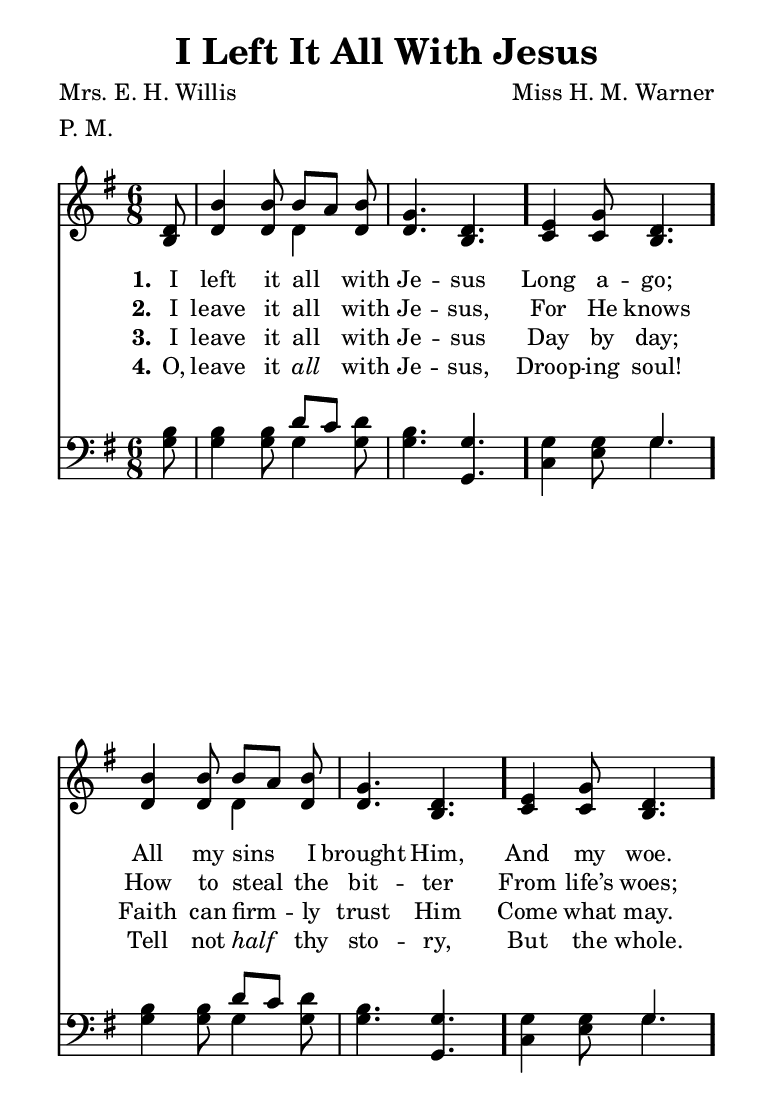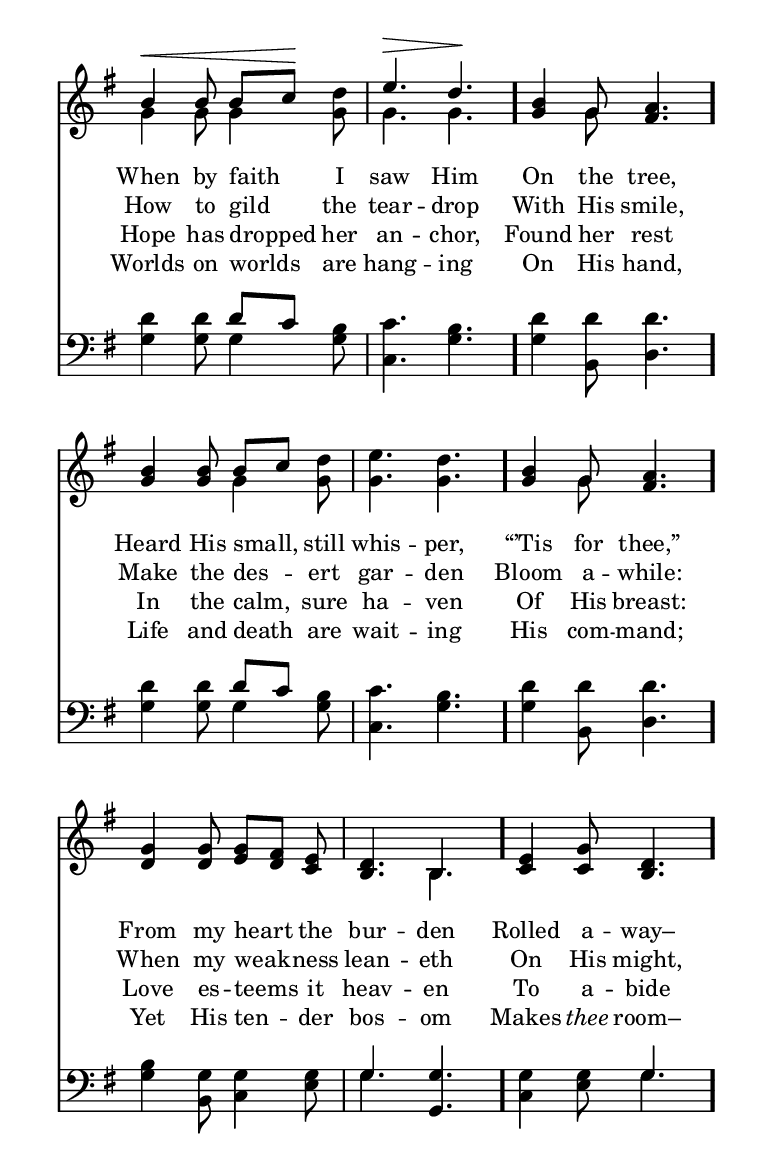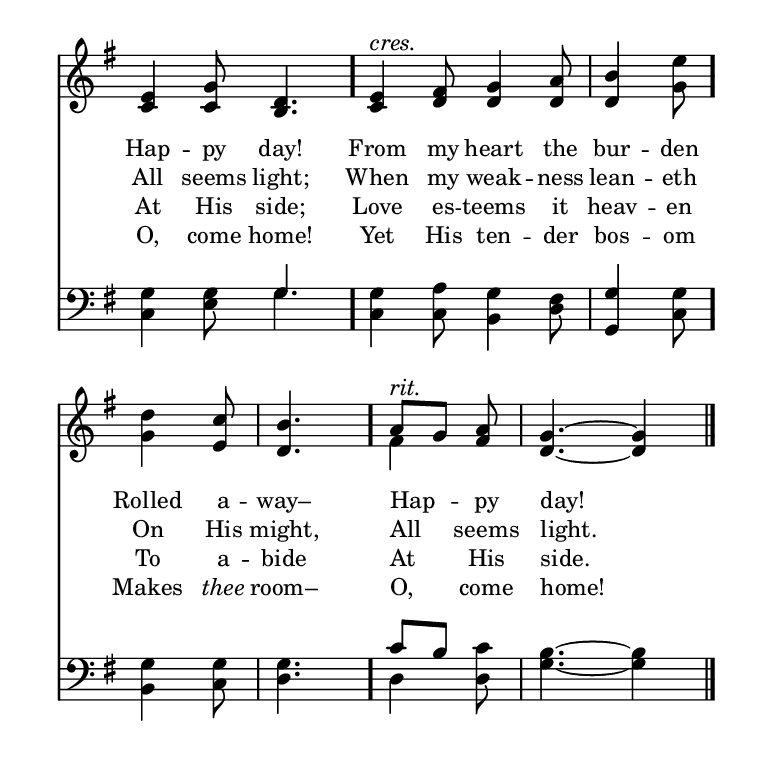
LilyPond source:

\include "common/global.ily"
\paper {
  \include "common/paper.ily"
}

\header{
  hymnnumber = "225"
  title = "I Left It All With Jesus"
  tunename = ""
  meter = "P. M."
  poet = "Mrs. E. H. Willis"
  composer = "Miss H. M. Warner"
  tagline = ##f
}

global = {
  \include "common/overrides.ily"
  \override Staff.TimeSignature.style = #'numbered
  \time 6/8
  \override Score.MetronomeMark.transparent = ##t % hide all fermata changes too
  \tempo 4=80
  \key g \major
  \partial 8
  \autoBeamOff
}

notesSoprano = {
\global
\relative c' {

  d8 | b'4 b8 b[ a] b | g4. d |
  e4 g8 d4. |
  b'4 b8 b[ a] b | g4. d |
  e4 g8 d4. |
  b'4^\< b8 b[ c]\! d | e4.^\> d\!
  b4 g8 a4. |
  b4 b8 b[ c] d | e4. d
  b4 g8 a4. |
  g4 g8 g[ fis] e | d4. b |
  e4 g8 d4. |
  e4 g8 d4. |
  e4^\markup{\italic cres.} fis8 g4 a8 | b4 e8
  d4 c8 | b4.
  a8^\markup{\italic rit.}[ g] a | g4. ~ g4

  \bar "|."

}
}

notesAlto = {
\global
\relative e' {

  b8 | d4 d8 d4 d8 | d4. b |
  c4 c8 b4. |
  d4 d8 d4 d8 | d4. b |
  c4 c8 b4. |
  g'4 g8 g4 g8 | g4. g |
  g4 g8 fis4. |
  g4 g8 g4 g8 | g4. g |
  g4 g8 fis4. |
  d4 d8 e8[ d] c8 | b4. b |
  c4 c8 b4. |
  c4 c8 b4. |
  c4 d8 d4 d8 | d4 g8
  g4 e8 | d4.
  fis4 fis8 | d4. ~ d4

}
}

notesTenor = {
\global
\relative a {

  b8 | b4 b8 d[ c] d | b4. g |
  g4 g8 g4. |
  b4 b8 d[ c] d | b4. g |
  g4 g8 g4. |
  d'4 d8 d[ c] b | c4. b4. |
  d4 d8 d4. |
  d4 d8 d[ c] b | c4. b4. |
  d4 d8 d4. |
  b4 g8 g4 g8 | g4. g |
  g4 g8 g4. |
  g4 g8 g4. |
  g4 a8 g4 fis8 | g4 g8
  g4 g8 | g4.
  c8[ b] c | b4. ~ b4

}
}

notesBass = {
\global
\relative f {

  g8 | g4 g8 g4 g8 | g4. g, |
  c4 e8 g4. |
  g4 g8 g4 g8 | g4. g, |
  c4 e8 g4. |
  g4 g8 g4 g8 | c,4. g' |
  g4 b,8 d4. |
  g4 g8 g4 g8 | c,4. g' |
  g4 b,8 d4. |
  g4 b,8 c4 e8 | g4. g, |
  c4 e8 g4. |
  c,4 e8 g4. |
  c,4 c8 b4 d8 | g,4 c8
  b4 c8 | d4.
  d4 d8 | g4. ~ g4

}
}

wordsA = \lyricmode {
\set stanza = "1."

I left it all with Je -- sus \bar "."
Long a -- go; \bar "."
All my sins I brought Him, \bar "."
And my woe. \bar "."
When by faith I saw Him \bar "."
On the tree, \bar "."
Heard His small, still whis -- per, \bar "."
“’Tis for thee,” \bar "."
%{HIDE>%} From my heart the bur -- den \bar "."
Rolled a -- way– \bar "."
Hap -- py day! \bar "." %{<HIDE%}
From my heart the bur -- den \bar "."
Rolled a -- way– \bar "."
Hap -- py day! \bar "."

}

wordsB = \lyricmode {
\set stanza = "2."

I leave it all with Je -- sus,
For He knows
How to steal the bit -- ter
From life’s woes;
How to gild the tear -- drop
With His smile,
Make the des -- ert gar -- den
Bloom a -- while:
%{HIDE>%} When my weak -- ness lean -- eth
On His might,
All seems light; %{<HIDE%}
When my weak -- ness lean -- eth
On His might,
All seems light.

}

wordsC = \lyricmode {
\set stanza = "3."

I leave it all with Je -- sus
Day by day;
Faith can firm -- ly trust Him
Come what may.
Hope has dropped her an -- chor,
Found her rest
In the calm, sure ha -- ven
Of His breast:
%{HIDE>%} Love es -- teems it heav -- en
To a -- bide
At His side; %{<HIDE%}
Love es -- teems it heav -- en
To a -- bide
At His side.

}

wordsD = \lyricmode {
\set stanza = "4."

O, leave it \italicsOn all \italicsOff with Je -- sus,
Droop -- ing soul!
Tell not \italicsOn half \italicsOff thy sto -- ry,
But the whole.
Worlds on worlds are hang -- ing
On His hand,
Life and death are wait -- ing
His com -- mand;
%{HIDE>%} Yet His ten -- der bos -- om
Makes \italicsOn thee \italicsOff room–
O, come home! %{<HIDE%}
Yet His ten -- der bos -- om
Makes \italicsOn thee \italicsOff room–
O, come home!

}

\score {
  \context ChoirStaff <<
    \context Staff = upper <<
      \set ChoirStaff.systemStartDelimiter = #'SystemStartBar
      \set ChoirStaff.printPartCombineTexts = ##f
      \partcombine #'(2 . 9) \notesSoprano \notesAlto
      \context NullVoice = sopranos { \voiceOne << \notesSoprano >> }
      \context NullVoice = altos { \voiceTwo << \notesAlto >> }
      \context Lyrics = one   \lyricsto sopranos \wordsA
      \context Lyrics = two   \lyricsto sopranos \wordsB
      \context Lyrics = three \lyricsto sopranos \wordsC
      \context Lyrics = four  \lyricsto sopranos \wordsD
    >>
    \context Staff = men <<
      \clef bass
      \set ChoirStaff.printPartCombineTexts = ##f
      \partcombine #'(2 . 9) \notesTenor \notesBass
      \context NullVoice = tenors { \voiceOne << \notesTenor >> }
      \context NullVoice = basses { \voiceTwo << \notesBass >> }
    >>
  >>
  \layout {
    \include "common/layout.ily"
  }
  \midi{
    \include "common/midi.ily"
  }
}

\version "2.19.49"  % necessary for upgrading to future LilyPond versions.

% vi:set et ts=2 sw=2 ai nocindent syntax=lilypond:
